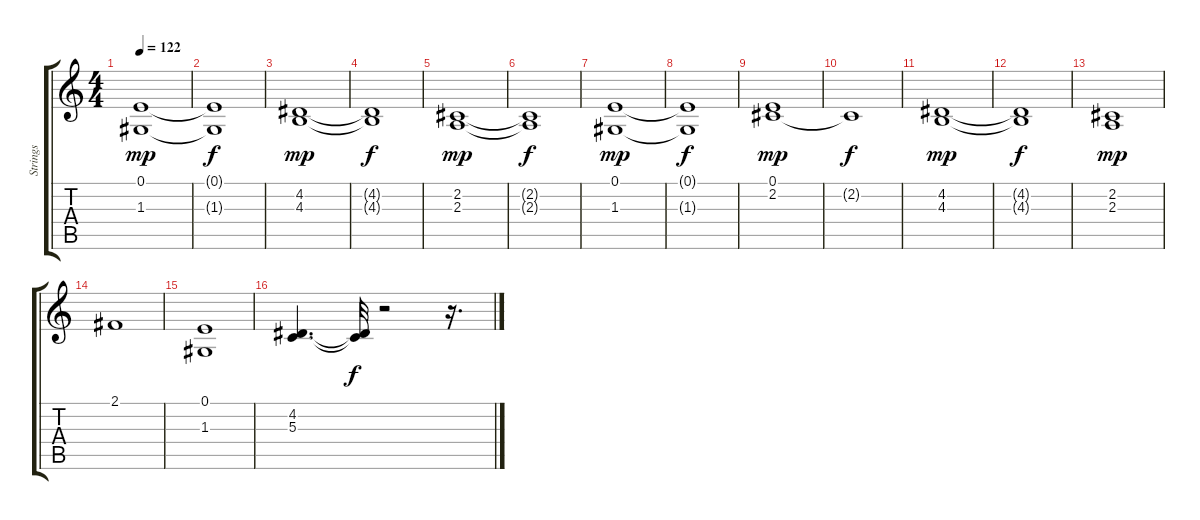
\track ("Strings" "Strings") {instrument stringensemble2}
\staff {score tabs}
\tuning (E4 B3 G3 D3 A2 E2) {hide}
\ts (4 4)
\tempo 122
\clef g2
\ks c
(0.1 1.3).1{dy mp} |
(0.1{t} 1.3{t}).1{dy f} |
(4.2 4.3).1{dy mp} |
(4.2{t} 4.3{t}).1{dy f} |
(2.2 2.3).1{dy mp} |
(2.2{t} 2.3{t}).1{dy f} |
(0.1 1.3).1{dy mp} |
(0.1{t} 1.3{t}).1{dy f} |
(0.1 2.2).1{dy mp} |
2.2{t}.1{dy f} |
(4.2 4.3).1{dy mp} |
(4.2{t} 4.3{t}).1{dy f} |
(2.2 2.3).1{dy mp} |
2.1.1 |
(0.1 1.3).1 |
(4.2 5.3).4{d} (4.2{t} 5.3{t}).32{dy f} r.2 r.16{d}
